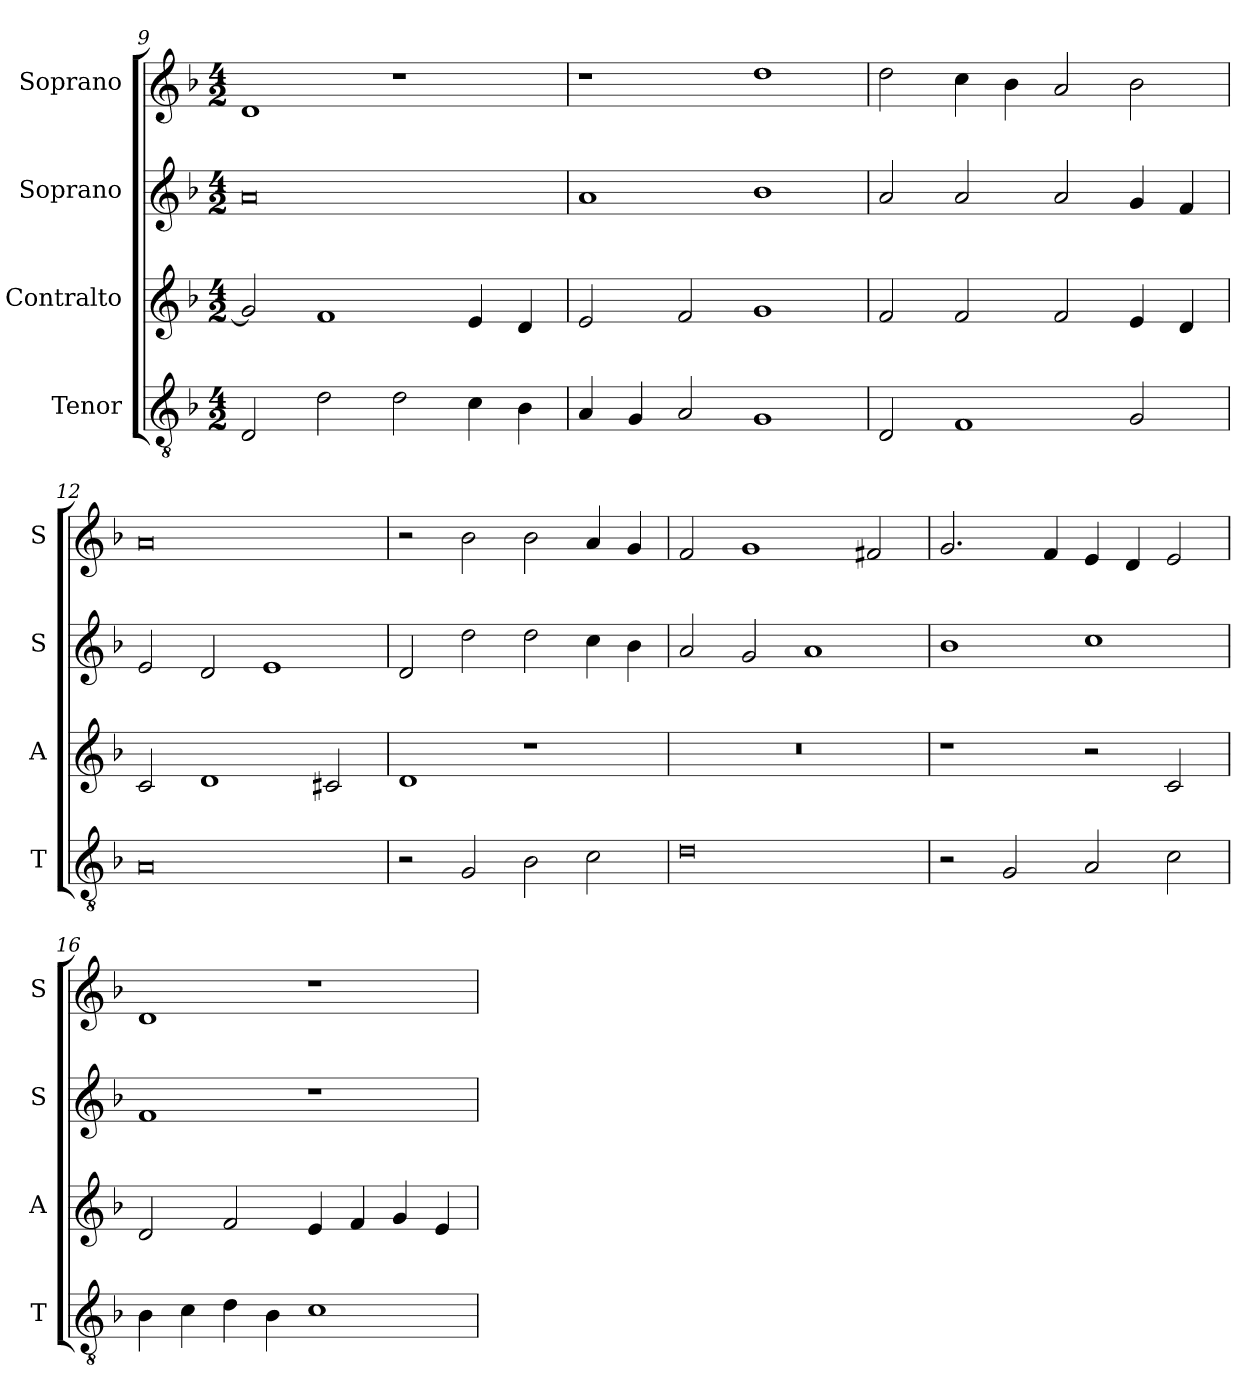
**kern	**kern	**kern	**kern
*part4	*part3	*part2	*part1
*staff4	*staff3	*staff2	*staff1
*I"Tenor	*I"Contralto	*I"Soprano	*I"Soprano
*I'T	*I'A	*I'S	*I'S
*clefGv2	*clefG2	*clefG2	*clefG2
*k[b-]	*k[b-]	*k[b-]	*k[b-]
*G:dor	*G:dor	*G:dor	*G:dor
*M4/2	*M4/2	*M4/2	*M4/2
=9	=9	=9	=9
2D	2g]	0a	1d
2d	1f	.	.
2d	.	.	1r
4c	4e	.	.
4B-	4d	.	.
=10	=10	=10	=10
4A	2e	1a	1r
4G	.	.	.
2A	2f	.	.
1G	1g	1b-	1dd
=11	=11	=11	=11
2D	2f	2a	2dd
1F	2f	2a	4cc
.	.	.	4b-
.	2f	2a	2a
2G	4e	4g	2b-
.	4d	4f	.
=12	=12	=12	=12
0A	2c	2e	0a
.	1d	2d	.
.	.	1e	.
.	2c#X	.	.
=13	=13	=13	=13
2r	1d	2d	2r
2G	.	2dd	2b-
2B-	1r	2dd	2b-
2c	.	4cc	4a
.	.	4b-	4g
=14	=14	=14	=14
0d	0r	2a	2f
.	.	2g	1g
.	.	1a	.
.	.	.	2f#X
=15	=15	=15	=15
2r	1r	1b-	2.g
2G	.	.	.
.	.	.	4f
2A	2r	1cc	4e
.	.	.	4d
2c	2c	.	2e
=16	=16	=16	=16
4B-	2d	1f	1d
4c	.	.	.
4d	2f	.	.
4B-	.	.	.
1c	4e	1r	1r
.	4f	.	.
.	4g	.	.
.	4e	.	.
=	=	=	=
*-	*-	*-	*-
